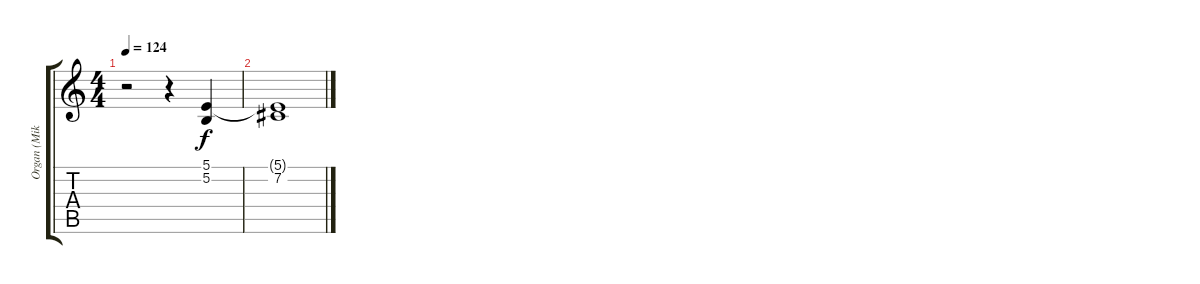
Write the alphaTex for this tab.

\track ("Organ (Mike Mills)" "Organ (Mik") {instrument drawbarorgan}
\staff {score tabs}
\tuning (B3 Gb3 D3 A2 E2 B1) {hide}
\ts (4 4)
\tempo 124
\clef g2
\ks c
r.2{dy f} r.4{volume 3} (5.1 5.2).4 |
(5.1{t} 7.2).1{volume 2}
